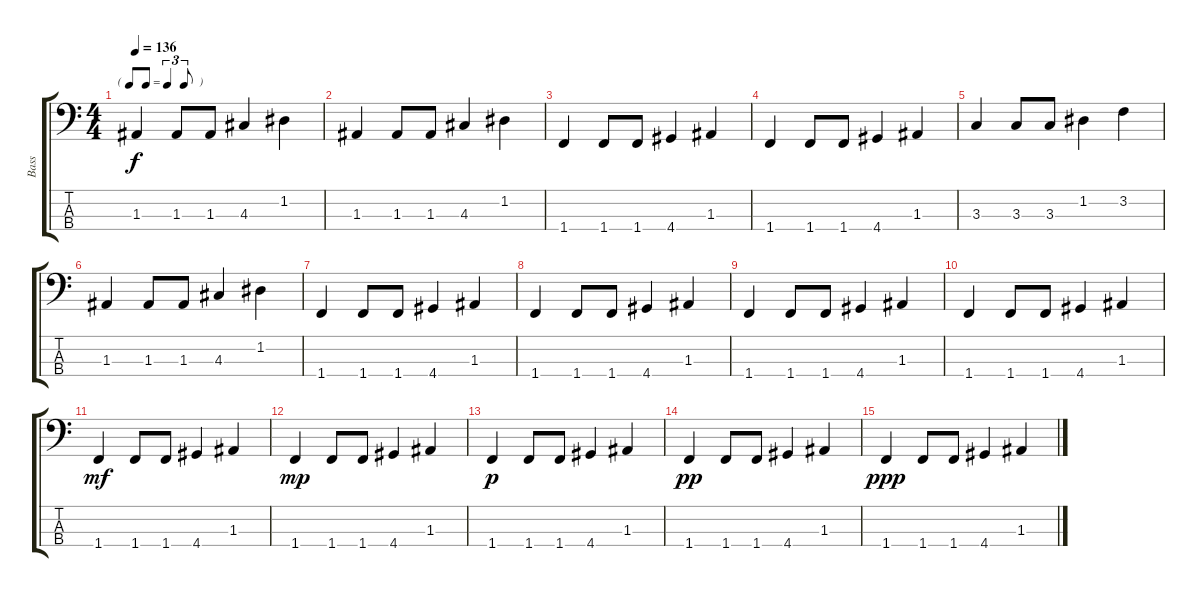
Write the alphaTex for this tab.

\track ("Bass" "Bass") {instrument electricbasspick}
\staff {score tabs}
\tuning (G2 D2 A1 E1) {hide}
\ts (4 4)
\tf triplet8th
\tempo 136
\clef f4
\ks c
1.3.4{dy f} 1.3.8 1.3.8 4.3.4 1.2.4 |
1.3.4 1.3.8 1.3.8 4.3.4 1.2.4 |
1.4.4 1.4.8 1.4.8 4.4.4 1.3.4 |
1.4.4 1.4.8 1.4.8 4.4.4 1.3.4 |
3.3.4 3.3.8 3.3.8 1.2.4 3.2.4 |
1.3.4 1.3.8 1.3.8 4.3.4 1.2.4 |
1.4.4 1.4.8 1.4.8 4.4.4 1.3.4 |
1.4.4 1.4.8 1.4.8 4.4.4 1.3.4 |
1.4.4 1.4.8 1.4.8 4.4.4 1.3.4 |
1.4.4 1.4.8 1.4.8 4.4.4 1.3.4 |
1.4.4{dy mf} 1.4.8 1.4.8 4.4.4 1.3.4 |
1.4.4{dy mp} 1.4.8 1.4.8 4.4.4 1.3.4 |
1.4.4{dy p} 1.4.8 1.4.8 4.4.4 1.3.4 |
1.4.4{dy pp} 1.4.8 1.4.8 4.4.4 1.3.4 |
1.4.4{dy ppp} 1.4.8 1.4.8 4.4.4 1.3.4
